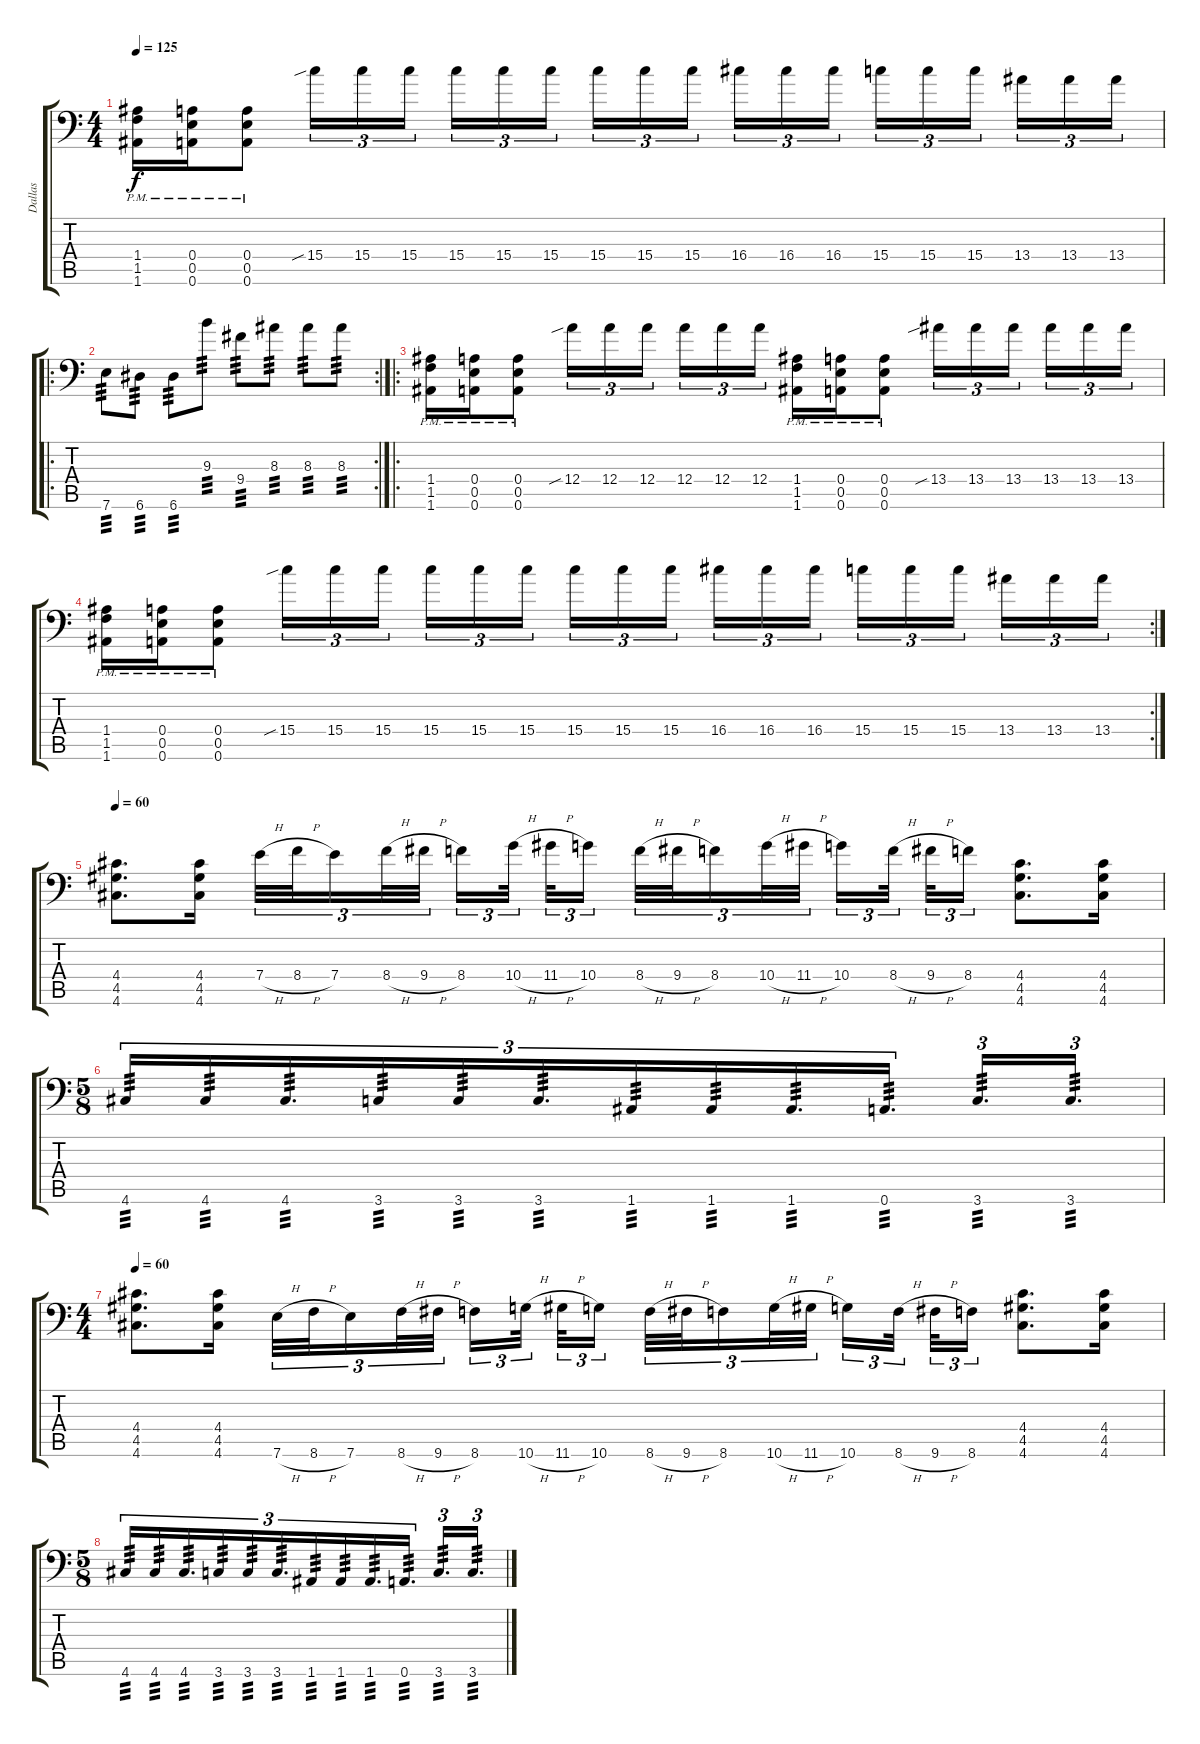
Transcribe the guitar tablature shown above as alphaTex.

\track ("Dallas" "Dallas") {instrument overdrivenguitar}
\staff {score tabs}
\tuning (B3 Gb3 D3 A2 E2 A1) {hide}
\ts (4 4)
\tempo 125
\clef f4
\ks c
(1.4{pm} 1.5{pm} 1.6{pm}).16{dy f} (0.4{pm} 0.5{pm} 0.6{pm}).16 (0.4{pm} 0.5{pm} 0.6{pm}).8 15.4{sib}.16{tu (3 2)} 15.4.16{tu (3 2)} 15.4.16{tu (3 2) beam splitsecondary} 15.4.16{tu (3 2)} 15.4.16{tu (3 2)} 15.4.16{tu (3 2)} 15.4.16{tu (3 2)} 15.4.16{tu (3 2)} 15.4.16{tu (3 2) beam splitsecondary} 16.4.16{tu (3 2)} 16.4.16{tu (3 2)} 16.4.16{tu (3 2)} 15.4.16{tu (3 2)} 15.4.16{tu (3 2)} 15.4.16{tu (3 2) beam splitsecondary} 13.4.16{tu (3 2)} 13.4.16{tu (3 2)} 13.4.16{tu (3 2)} |
\ro
\rc 2
7.6.8{tp 3} 6.6.8{tp 3} 6.6.8{tp 3} 9.3.8{tp 3} 9.4.8{tp 3} 8.3.8{tp 3} 8.3.8{tp 3} 8.3.8{tp 3} |
\ro
(1.4{pm} 1.5{pm} 1.6{pm}).16 (0.4{pm} 0.5{pm} 0.6{pm}).16 (0.4{pm} 0.5{pm} 0.6{pm}).8 12.4{sib}.16{tu (3 2)} 12.4.16{tu (3 2)} 12.4.16{tu (3 2) beam splitsecondary} 12.4.16{tu (3 2)} 12.4.16{tu (3 2)} 12.4.16{tu (3 2)} (1.4{pm} 1.5{pm} 1.6{pm}).16 (0.4{pm} 0.5{pm} 0.6{pm}).16 (0.4{pm} 0.5{pm} 0.6{pm}).8 13.4{sib}.16{tu (3 2)} 13.4.16{tu (3 2)} 13.4.16{tu (3 2) beam splitsecondary} 13.4.16{tu (3 2)} 13.4.16{tu (3 2)} 13.4.16{tu (3 2)} |
\rc 2
(1.4{pm} 1.5{pm} 1.6{pm}).16 (0.4{pm} 0.5{pm} 0.6{pm}).16 (0.4{pm} 0.5{pm} 0.6{pm}).8 15.4{sib}.16{tu (3 2)} 15.4.16{tu (3 2)} 15.4.16{tu (3 2) beam splitsecondary} 15.4.16{tu (3 2)} 15.4.16{tu (3 2)} 15.4.16{tu (3 2)} 15.4.16{tu (3 2)} 15.4.16{tu (3 2)} 15.4.16{tu (3 2) beam splitsecondary} 16.4.16{tu (3 2)} 16.4.16{tu (3 2)} 16.4.16{tu (3 2)} 15.4.16{tu (3 2)} 15.4.16{tu (3 2)} 15.4.16{tu (3 2) beam splitsecondary} 13.4.16{tu (3 2)} 13.4.16{tu (3 2)} 13.4.16{tu (3 2)} |
\tempo 60
(4.4 4.5 4.6).8{d} (4.4 4.5 4.6).16 7.4{h}.32{tu (3 2)} 8.4{h}.32{tu (3 2)} 7.4.16{tu (3 2)} 8.4{h}.32{tu (3 2)} 9.4{h}.32{tu (3 2) beam splitsecondary} 8.4.16{tu (3 2)} 10.4{h}.32{tu (3 2) beam splitsecondary} 11.4{h}.32{tu (3 2)} 10.4.16{tu (3 2)} 8.4{h}.32{tu (3 2)} 9.4{h}.32{tu (3 2)} 8.4.16{tu (3 2)} 10.4{h}.32{tu (3 2)} 11.4{h}.32{tu (3 2) beam splitsecondary} 10.4.16{tu (3 2)} 8.4{h}.32{tu (3 2) beam splitsecondary} 9.4{h}.32{tu (3 2)} 8.4.16{tu (3 2)} (4.4 4.5 4.6).8{d} (4.4 4.5 4.6).16 |
\ts (5 8)
4.6.16{tu (3 2) tp 3} 4.6.16{tu (3 2) tp 3} 4.6.16{d tu (3 2) tp 3} 3.6.16{tu (3 2) tp 3} 3.6.16{tu (3 2) tp 3} 3.6.16{d tu (3 2) tp 3} 1.6.16{tu (3 2) tp 3} 1.6.16{tu (3 2) tp 3} 1.6.16{d tu (3 2) tp 3} 0.6.16{d tu (3 2) tp 3} 3.6.16{d tu (3 2) tp 3} 3.6.16{d tu (3 2) tp 3} |
\ts (4 4)
\tempo 60
(4.4 4.5 4.6).8{d} (4.4 4.5 4.6).16 7.6{h}.32{tu (3 2)} 8.6{h}.32{tu (3 2)} 7.6.16{tu (3 2)} 8.6{h}.32{tu (3 2)} 9.6{h}.32{tu (3 2) beam splitsecondary} 8.6.16{tu (3 2)} 10.6{h}.32{tu (3 2) beam splitsecondary} 11.6{h}.32{tu (3 2)} 10.6.16{tu (3 2)} 8.6{h}.32{tu (3 2)} 9.6{h}.32{tu (3 2)} 8.6.16{tu (3 2)} 10.6{h}.32{tu (3 2)} 11.6{h}.32{tu (3 2) beam splitsecondary} 10.6.16{tu (3 2)} 8.6{h}.32{tu (3 2) beam splitsecondary} 9.6{h}.32{tu (3 2)} 8.6.16{tu (3 2)} (4.4 4.5 4.6).8{d} (4.4 4.5 4.6).16 |
\ts (5 8)
4.6.16{tu (3 2) tp 3} 4.6.16{tu (3 2) tp 3} 4.6.16{d tu (3 2) tp 3} 3.6.16{tu (3 2) tp 3} 3.6.16{tu (3 2) tp 3} 3.6.16{d tu (3 2) tp 3} 1.6.16{tu (3 2) tp 3} 1.6.16{tu (3 2) tp 3} 1.6.16{d tu (3 2) tp 3} 0.6.16{d tu (3 2) tp 3} 3.6.16{d tu (3 2) tp 3} 3.6.16{d tu (3 2) tp 3}
